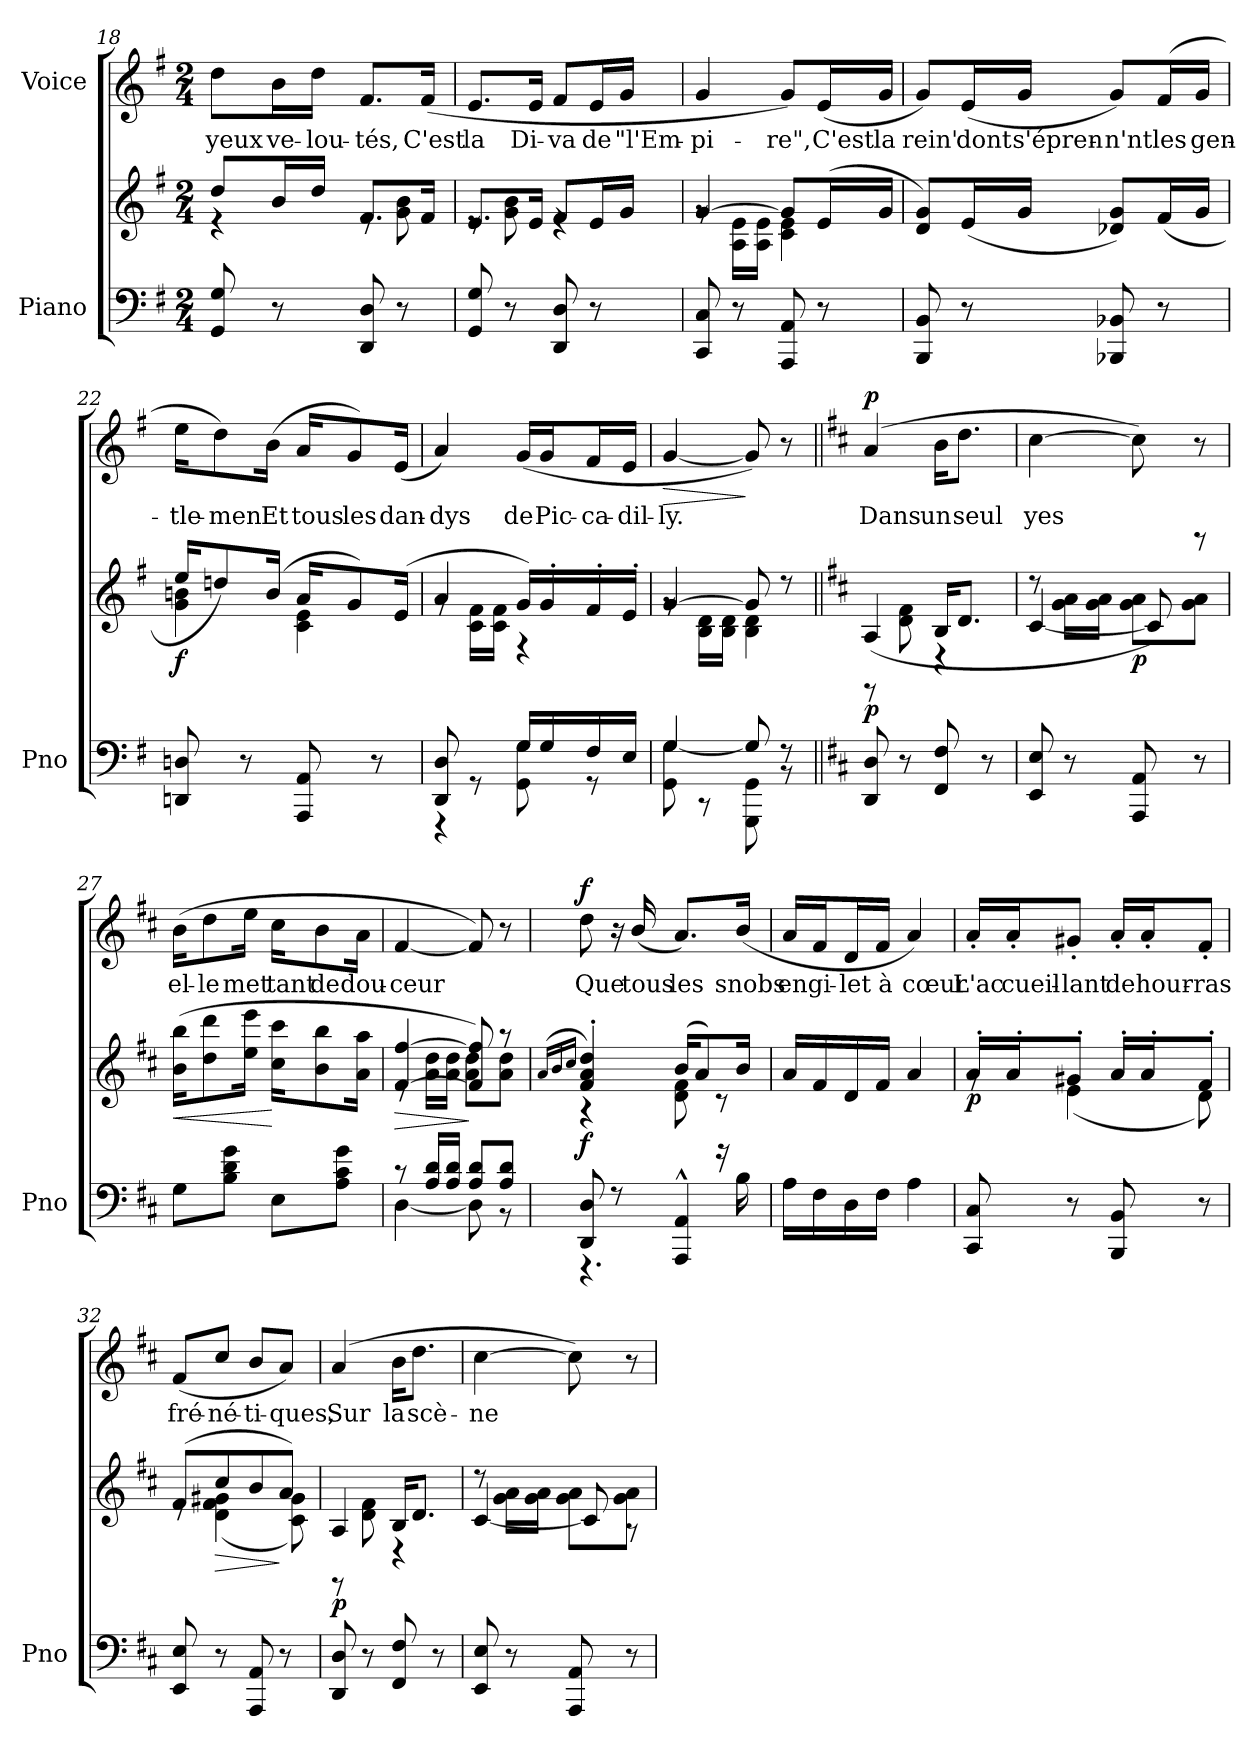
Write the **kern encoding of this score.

**kern	**kern	**dynam	**kern	**text	**dynam
*part2	*part2	*part2	*part1	*part1	*part1
*staff3	*staff2	*staff2/3	*staff1	*staff1	*staff1
*I"Piano	*	*	*I"Voice	*	*
*I'Pno	*	*	*	*	*
*clefF4	*clefG2	*	*clefG2	*	*
*k[f#]	*k[f#]	*	*k[f#]	*	*
*M2/4	*M2/4	*	*M2/4	*	*
=18	=18	=18	=18	=18	=18
*	*^	*	*	*	*
!	!	!	!	!	!LO:LY:b	!
8GG/ 8G/	8dd/L	4re	.	8dd\L	yeux	.
!	!	!	!	!	!LO:LY:b	!
8r	16b/L	.	.	16b\L	ve-	.
!	!	!	!	!	!LO:LY:b	!
.	16dd/JJ	.	.	16dd\JJ	-lou-	.
!	!	!	!	!	!LO:LY:b	!
8DD/ 8D/	8.f#/L	8re	.	8.f#/L	-tés,	.
8r	.	8g\ 8b\	.	.	.	.
!	!	!	!	!	!LO:LY:b	!
.	16f#/Jk	.	.	(16f#/Jk	C'est	.
=19	=19	=19	=19	=19	=19	=19
!	!	!	!	!	!LO:LY:b	!
8GG/ 8G/	8.e/L	8re	.	8.e/L	la	.
8r	.	8g\ 8b\	.	.	.	.
!	!	!	!	!	!LO:LY:b	!
.	16e/Jk	.	.	16e/Jk	Di-	.
!	!	!	!	!	!LO:LY:b	!
8DD/ 8D/	8f#/L	4re	.	8f#/L	-va	.
!	!	!	!	!	!LO:LY:b	!
8r	16e/L	.	.	16e/L	de	.
!	!	!	!	!	!LO:LY:b	!
.	16g/JJ	.	.	16g/JJ	"l'Em-	.
=20	=20	=20	=20	=20	=20	=20
!	!	!	!	!	!LO:LY:b	!
8CC/ 8C/	[4g/	8rg	.	4g/	-pi-	.
8r	.	16A\ 16e\LL	.	.	.	.
.	.	16A\ 16e\JJ	.	.	.	.
!	!	!	!	!	!LO:LY:b	!
8AAA/ 8AA/	8g/L]	4c\ 4e\	.	8g/L)	-re",	.
!	!	!	!	!	!LO:LY:b	!
8r	(16e/L	.	.	(>16e/L	C'est	.
!	!	!	!	!	!LO:LY:b	!
.	16g/JJ	.	.	16g/JJ	la	.
*	*v	*v	*	*	*	*
!!LO:LB:g=z
=21	=21	=21	=21	=21	=21
!	!	!	!	!LO:LY:b	!
8BBB/ 8BB/	8d/ 8g/L)	.	8g/L)	rein'	.
!	!	!	!	!LO:LY:b	!
8r	(>16e/L	.	(>16e/L	dont	.
!	!	!	!	!LO:LY:b	!
.	16g/JJ	.	16g/JJ	s'épren-	.
!	!	!	!	!LO:LY:b	!
8BBB-X/ 8BB-X/	8d-X/ 8g/L)	.	8g/L)	-n'nt	.
!	!	!	!	!LO:LY:b	!
8r	(>16f#/L	.	(>16f#/L	les	.
!	!	!	!	!LO:LY:b	!
.	16g/JJ	.	16g/JJ	gen-	.
=22	=22	=22	=22	=22	=22
*	*^	*	*	*	*
!	!	!	!LO:DY:b	!	!LO:LY:b	!
8DDn/ 8Dn/	16ee/KL	4g\ 4bn\	f	16ee\KL	-tle-	.
!	!	!	!	!	!LO:LY:b	!
.	8ddn/)	.	.	8dd\)	-men	.
8r	.	.	.	.	.	.
!	!	!	!	!	!LO:LY:b	!
.	(16b/Jk	.	.	(16b\Jk	Et	.
!	!	!	!	!	!LO:LY:b	!
8AAA/ 8AA/	16a/KL	4c\ 4e\	.	16a/KL	tous	.
!	!	!	!	!	!LO:LY:b	!
.	8g/)	.	.	8g/)	les	.
8r	.	.	.	.	.	.
!	!	!	!	!	!LO:LY:b	!
.	(>16e/Jk	.	.	(>16e/Jk	dan-	.
=23	=23	=23	=23	=23	=23	=23
*^	*	*	*	*	*	*
!	!	!	!	!	!	!LO:LY:b	!
8DD/ 8D/	4r	4a/	8rg	.	4a/)	-dys	.
8rGG	.	.	16c\ 16f#\LL	.	.	.	.
.	.	.	16c\ 16f#\JJ	.	.	.	.
!	!	!	!	!	!	!LO:LY:b	!
16G/LL	8GG\ 8G\	16g/LL)	4r	.	(>16g/LL	de	.
!	!	!	!	!	!	!LO:LY:b	!
16G/	.	16g'/	.	.	16g/J	Pic-	.
!	!	!	!	!	!	!LO:LY:b	!
16F#/	8r	16f#'/	.	.	16f#/L	-ca-	.
!	!	!	!	!	!	!LO:LY:b	!
16E/JJ	.	16e'/JJ	.	.	16e/JJ	-dil-	.
=24	=24	=24	=24	=24	=24	=24	=24
!	!	!	!	!	!	!LO:LY:b	!LO:HP:b
8GG\ 8G\	[4G/	[4g/	8rg	.	[4g/	-ly.	>
8rCC	.	.	16B\ 16d\LL	.	.	.	.
.	.	.	16B\ 16d\JJ	.	.	.	.
8GGG\ 8GG\	8G/]	8g/]	4B\ 4d\	.	8g/])	.	]
8r	8r	8r	.	.	8r	.	.
*v	*v	*	*	*	*	*	*
!!LO:LB:g=z
=25||	=25||	=25||	=25||	=25||	=25||	=25||
*k[f#c#]	*k[f#c#]	*	*	*k[f#c#]	*	*
*^	*	*	*	*	*	*
!	!	!	!	!LO:DY:b	!	!LO:LY:b	!LO:DY:a
*v	*v	*	*	*	*	*	*
8DD/ 8D/	8rEE	(4A/	p	(4a/	Dans	p
8r	8d\ 8f#\	.	.	.	.	.
!	!	!	!	!	!LO:LY:b	!
8FF#/ 8F#/	16B/KL	4r	.	16b\KL	un	.
!	!	!	!	!	!LO:LY:b	!
.	8.d/J	.	.	8.dd\J	seul	.
8r	.	.	.	.	.	.
=26	=26	=26	=26	=26	=26	=26
!	!	!	!	!	!LO:LY:b	!
8EE/ 8E/	8r	[4c#/	.	[4cc#\	yes	.
8r	16g\ 16a\LL	.	.	.	.	.
.	16g\ 16a\JJ	.	.	.	.	.
!	!	!	!LO:DY:b	!	!	!
8AAA/ 8AA/	8g\ 8a\L	8c#/])	p	8cc#\])	.	.
8r	8g\ 8a\J	8reee	.	8r	.	.
=27	=27	=27	=27	=27	=27	=27
!	!	!	!LO:HP:b	!	!LO:LY:b	!
*	*v	*v	*	*	*	*
8G\L	(16b\ 16bb\KL	<	(16b\KL	el-	.
!	!	!	!	!LO:LY:b	!
.	8dd\ 8ddd\	.	8dd\	-le	.
8B\ 8d\ 8g\J	.	.	.	.	.
!	!	!	!	!LO:LY:b	!
.	16ee\ 16eee\Jk	.	16ee\Jk	met	.
!	!	!	!	!LO:LY:b	!
8E\L	16cc#\ 16ccc#\KL	[	16cc#\KL	tant	.
!	!	!	!	!LO:LY:b	!
.	8b\ 8bb\	.	8b\	de	.
8A\ 8c#\ 8g\J	.	.	.	.	.
!	!	!	!	!LO:LY:b	!
.	16a\ 16aa\Jk	.	16a\Jk	dou-	.
=28	=28	=28	=28	=28	=28
*^	*	*	*	*	*
!	!	!	!LO:HP:b	!	!LO:LY:b	!
*	*	*^	*	*	*	*
8r	[4D\	[4f#/ [4ff#/	8re	>	[4f#/	-ceur	.
16A/ 16d/LL	.	.	16a\ 16dd\LL	.	.	.	.
16A/ 16d/JJ	.	.	16a\ 16dd\JJ	.	.	.	.
8A/ 8d/L	8D\]	8f#/] 8ff#/])	8a\ 8dd\L	]	8f#/])	.	.
8A/ 8d/J	8r	8raa	8a\ 8dd\J	.	8r	.	.
!!LO:LB:g=z
=29	=29	=29	=29	=29	=29	=29	=29
.	.	(16qa/LL	.	.	.	.	.
.	.	16qb/	.	.	.	.	.
.	.	16qcc#/JJ	.	.	.	.	.
!	!	!	!	!LO:DY:b	!	!LO:LY:b	!LO:DY:a
8DD/ 8D/	4.r	4f#/' 4a/' 4dd/')	4r	f	8dd\	Que	f
8r	.	.	.	.	16r	.	.
!	!	!	!	!	!	!LO:LY:b	!
.	.	.	.	.	(16b/	tous	.
!	!	!	!	!	!	!LO:LY:b	!
4AAA/^^ 4AA/^^	.	(16b/KL	8d\ 8f#\	.	8.a/L)	les	.
.	.	8a/)	.	.	.	.	.
.	16rg	.	8r	.	.	.	.
!	!	!	!	!	!	!LO:LY:b	!
.	16B\	16b/Jk	.	.	(16b/Jk	snobs	.
*	*	*v	*v	*	*	*	*
=30	=30	=30	=30	=30	=30	=30
!	!	!	!	!	!LO:LY:b	!
*v	*v	*	*	*	*	*
16A\LL	16a/LL	.	16a/LL	en	.
!	!	!	!	!LO:LY:b	!
16F#\	16f#/	.	16f#/J	gi-	.
!	!	!	!	!LO:LY:b	!
16D\	16d/	.	16d/L	-let	.
!	!	!	!	!LO:LY:b	!
16F#\JJ	16f#/JJ	.	16f#/JJ	à	.
!	!	!	!	!LO:LY:b	!
4A\	4a/	.	4a/)	cœur	.
=31	=31	=31	=31	=31	=31
*	*^	*	*	*	*
!	!	!	!LO:DY:b	!	!LO:LY:b	!
8CC#/ 8C#/	16a'/LL	8rg	p	16a'/LL	L'ac	.
!	!	!	!	!	!LO:LY:b	!
.	16a'/J	.	.	16a'/J	cueil-	.
!	!	!	!	!	!LO:LY:b	!
8r	8g#X'/J	(4e\	.	8g#X'/J	-lant	.
!	!	!	!	!	!LO:LY:b	!
8BBB/ 8BB/	16a'/LL	.	.	16a'/LL	de	.
!	!	!	!	!	!LO:LY:b	!
.	16a'/J	.	.	16a'/J	hour-	.
!	!	!	!	!	!LO:LY:b	!
8r	8f#'/J	8d\)	.	8f#'/J	-ras	.
=32	=32	=32	=32	=32	=32	=32
!	!	!	!	!	!LO:LY:b	!
8EE/ 8E/	(8f#/L	8re	.	(8f#/L	fré-	.
!	!	!	!LO:HP:b	!	!LO:LY:b	!
8r	8cc#/	(4d\ 4f#\ 4g#X\	>	8cc#/J	-né-	.
!	!	!	!	!	!LO:LY:b	!
8AAA/ 8AA/	8b/	.	.	8b/L	-ti-	.
!	!	!	!	!	!LO:LY:b	!
8r	8a/J)	8c#\ 8g#\)	]	8a/J)	-ques,	.
!!LO:PB:g=z
=33	=33	=33	=33	=33	=33	=33
!	!	!	!LO:DY:b	!	!LO:LY:b	!
8DD/ 8D/	8rEE	4A/	p	(4a/	Sur	.
8r	8d\ 8f#\	.	.	.	.	.
!	!	!	!	!	!LO:LY:b	!
8FF#/ 8F#/	16B/KL	4r	.	16b\KL	la	.
!	!	!	!	!	!LO:LY:b	!
.	8.d/J	.	.	8.dd\J	scè-	.
8r	.	.	.	.	.	.
=34	=34	=34	=34	=34	=34	=34
!	!	!	!	!	!LO:LY:b	!
8EE/ 8E/	8r	[4c#/	.	[4cc#\	-ne	.
8r	16g\ 16a\LL	.	.	.	.	.
.	16g\ 16a\JJ	.	.	.	.	.
8AAA/ 8AA/	8g\ 8a\L	8c#/]	.	8cc#\])	.	.
8r	8g\ 8a\J	8r	.	8r	.	.
*	*v	*v	*	*	*	*
=	=	=	=	=	=
*-	*-	*-	*-	*-	*-
